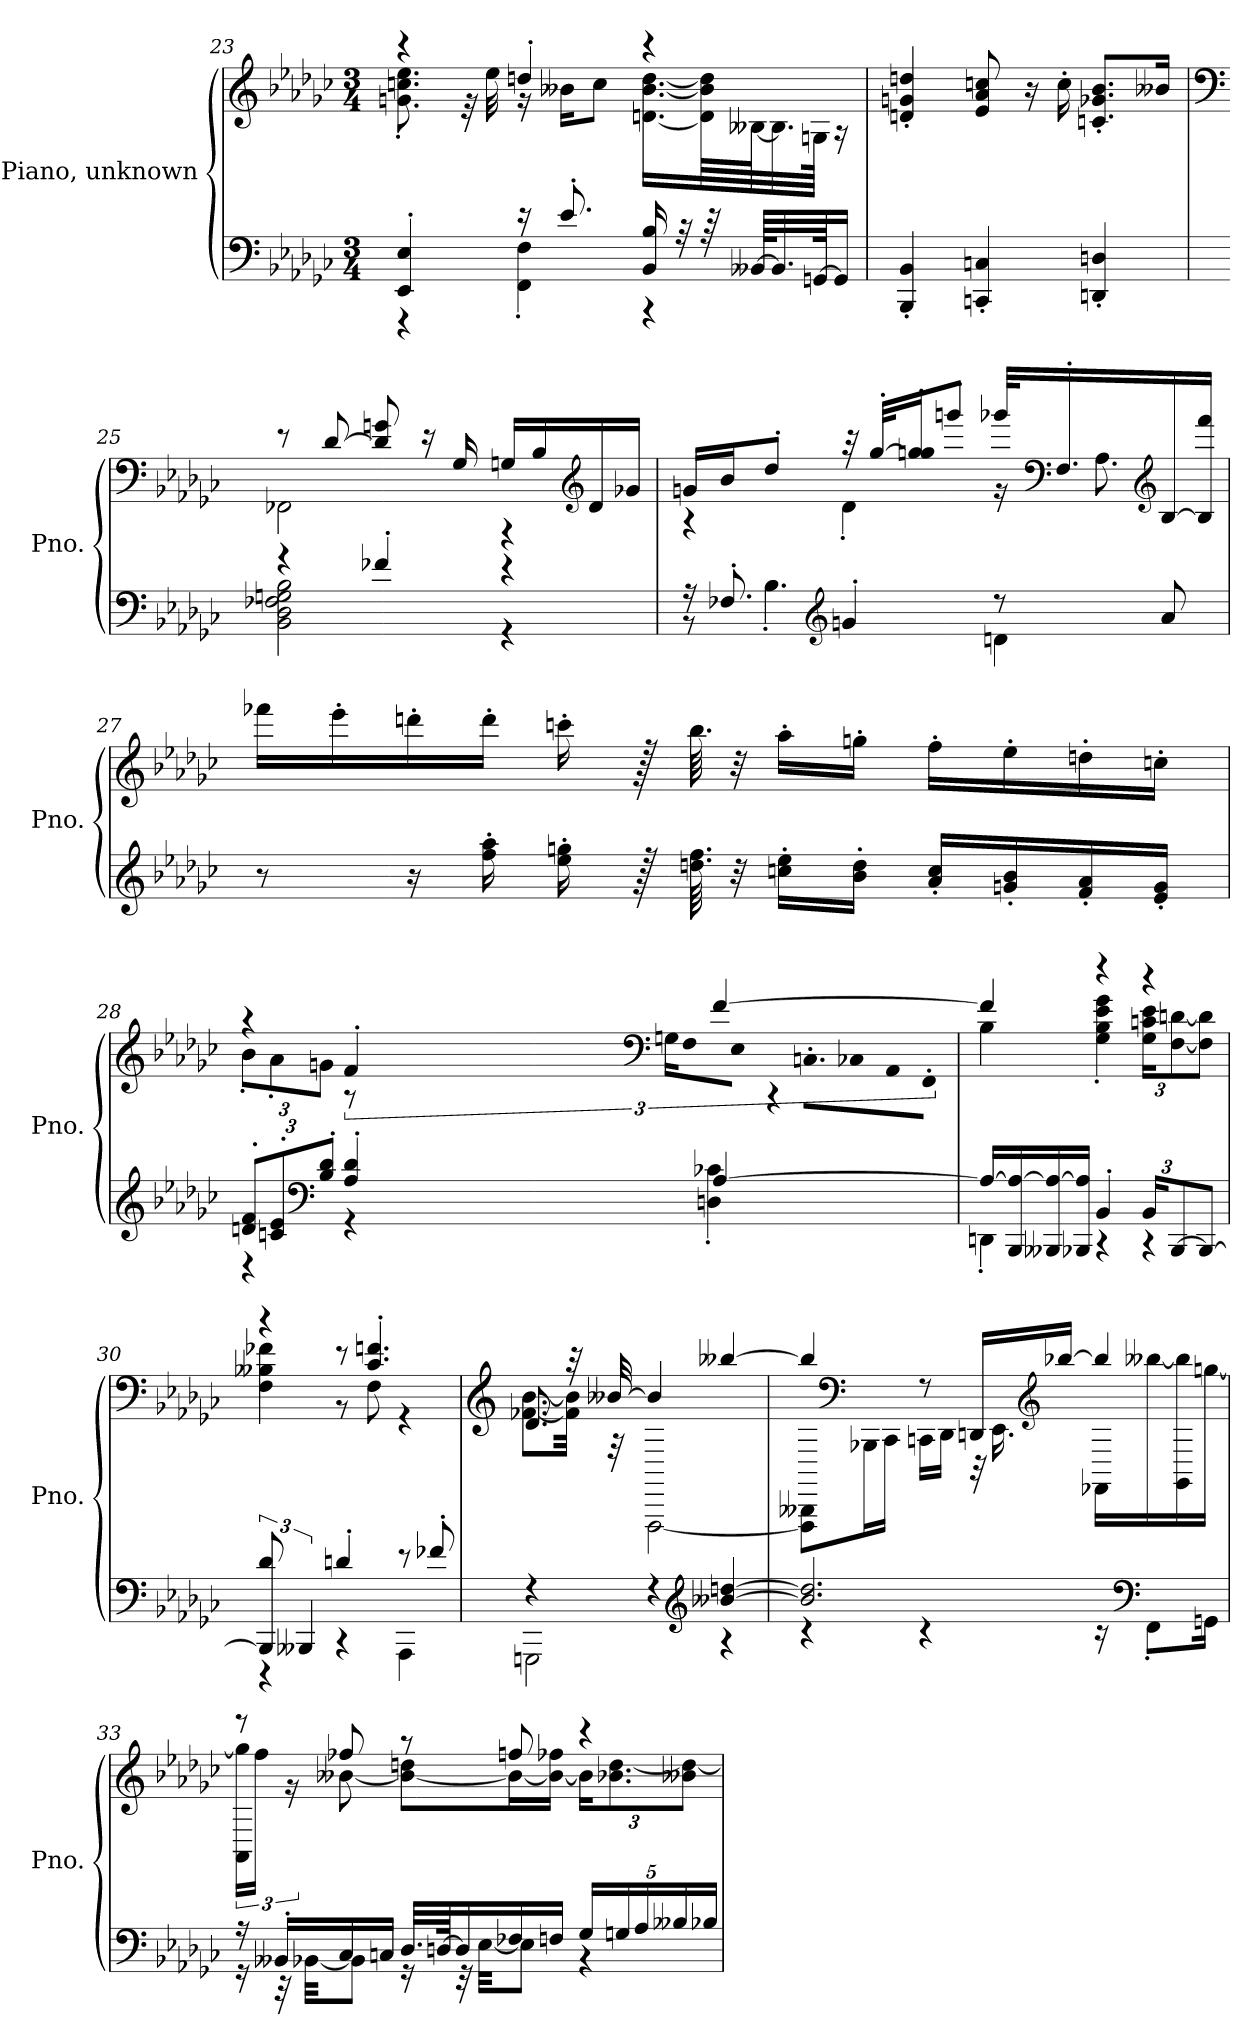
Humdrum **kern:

**kern	**kern
*part1	*part1
*staff2	*staff1
*I"Piano, unknown	*
*I'Pno.	*
!!LO:PB:g=z
*clefF4	*clefG2
*k[b-e-a-d-g-c-]	*k[b-e-a-d-g-c-]
*M3/4	*M3/4
=23	=23
*^	*^
4EE-/' 4E-/'	4r	4r	8.gn\' 8.ccn\' 8.ee-\'
.	.	.	32r
.	.	.	32ee-\
16r	4FF\' 4F\'	4ddn'/	16r
8.e-'/	.	.	16b--X\KL
.	.	.	8cc\J
16BB-/ 16B-/	4r	4r	[16.dn\ [16.b--\ [16.dd\LL
32r	.	.	.
64r	.	.	64d\] 64b--\] 64dd\]LL
[64BB--X/KLLL	.	.	[64B--X\J
32.BB--/]	.	.	32.B--\]
[64GGn/JK	.	.	64Gn\JJJk
16GG/JJ]	.	.	16r
*v	*v	*	*
*	*v	*v
=24	=24
4BBB-/' 4BB-/'	4dn/' 4gn/' 4ddn/'
4CCn/' 4Cn/'	8e-/ 8a-/ 8ccn/
.	16r
.	16cc'\
4DDn/' 4Dn/'	8.cn/' 8.g-X/' 8.b-/'L
.	16b--X/Jk
!!LO:LB:g=z
=25	=25
*	*clefF4
*^	*^
4r	2BB-\ 2D-\ 2F-X\ 2Gn\ 2B-\	8r	2FF-X\
.	.	[8d-/	.
4f-X'/	.	8d-/] 8gn/	.
.	.	16r	.
.	.	16G-/	.
4r	4r	16Gn/LL	4r
.	.	16B-/	.
*	*	*clefG2	*
.	.	16d-/	.
.	.	16g-X/JJ	.
=26	=26	=26	=26
16r	8r	16gn/LL	4r
8.F-X'/	.	16b-/J	.
.	4.B-'\	8dd-'/J	.
*clefG2	*	*	*
4gn'/	.	32r	4d-'\
.	.	[32gg-'/KLL	.
.	.	16gg-/]' 16ggn/'J	.
.	.	8gggn'/J	.
8r	4dn\	32ggg-X/KLL	16r
*	*	*clefF4	*
.	.	16.F'/	.
.	.	.	8.A-\
*	*	*clefG2	*
8a-/	.	[16B-/	.
.	.	16B-/] 16fff/JJ	.
*v	*v	*	*
*	*v	*v
!!LO:LB:g=z
=27	=27
8r	16fff-X\LL
.	16eee-'\
16r	16dddn'\
16ff\' 16aa-\'	16ddd'\JJ
16ee-\' 16ggn\'	16cccn'\
128r	128r
64.ddn\ 64.ff\	64.bb-\
32r	32r
16ccn\' 16ee-\'LL	16aa-'\LL
16b-\' 16dd\'JJ	16ggn'\JJ
16a-/' 16cc/'LL	16ff'\LL
16gn/' 16b-/'	16ee-'\
16f/' 16a-/'	16ddn'\
16e-/' 16g/'JJ	16ccn'\JJ
=28	=28
*	*^
*Xbrackettup	*	*Xbrackettup
*^	*	*
12dn/' 12f/'L	4r	4r	12b-'\L
12cn/' 12e-/'	.	.	12a-'\
*clefF4	*	*	*
12B-/' 12d/'J	.	.	12gn\J
*	*	*	*brackettup
4A-/' 4d/'	4r	4f'/	12r
*	*	*clefF4	*
.	.	.	24Gn\LL
.	.	.	16F\
.	.	.	16E-\JJ
[4A-/	4Dn\' 4c-X\'	[4f/	64r
.	.	.	32.Cn'\KLL
.	.	.	16C-X\
.	.	.	16AA-\
.	.	.	16FF'\JJ
!!LO:LB:g=z	!!
=29	=29	=29	=29
16A-/LL_	4DDn'\	4f/]	4B-\
16BBB-/ 16A-/_	.	.	.
16BBB--X/ 16A-/_	.	.	.
16BBB-X/ 16A-/]JJ	.	.	.
4BB-'/	4r	4r	4G-\' 4B-\' 4e-\' 4g-\'
*	*	*	*Xbrackettup
24BB-/KL	4r	4r	24G-\ 24cn\ 24e-\KL
[12BBB-/	.	.	[12F\ [12dn\
8BBB-/J_	.	.	8F\] 8d\]J
=30	=30	=30	=30
*brackettup	*	*	*
12BBB-/] 12d-/	4r	4r	4F\ 4B--X\ 4f-X\
6BBB--X/	.	.	.
4dn'/	4r	8r	8r
.	.	4.c-/' 4.fn/'	8F\
8r	4AAA-\	.	4r
8f-X'/	.	.	.
=31	=31	=31	=31
*	*	*clefG2	*
4r	2GGGn\	8.d-/	[8.f-X\ [8.b-\L
.	.	32r	32f-\] 32b-\]Jkk
.	.	[32b--X/	32r
4r	.	4b--/]	[2FFF\
*clefG2	*	*	*
[4b--X/ [4ddn/	4r	[4bb--X/	.
!!LO:LB:g=z	!!
=32	=32	=32	=32
2.b--/] 2.dd/]	4r	4bb--/]	8FFF\] 8BBB--X\L
*	*	*clefF4	*
.	.	.	16BBB-X\L
.	.	.	16CC-\JJ
.	4r	8r	16CCn\LL
.	.	.	16DD-\JJ
.	.	16DDn/LL	32r
.	.	.	16.EE-\
*	*	*clefG2	*
.	.	[16bb-X/JJ	.
.	16r	4bb-/]	16FF-X\LL
*clefF4	*	*	*
.	8FF'\L	.	[16bb--X\
.	.	.	16GG-\ 16bb--\]
.	16GGn\Jk	.	[16ggn\JJ
!!LO:LB:g=z	!!
=33	=33	=33	=33
*	*	*	*brackettup
16r	16r	8r	24AA-\ 24gg\]LL
.	.	.	24ff\JJ
16BB--X'/LL	32r	.	.
.	.	.	24r
.	[32BB-X\KKL	.	.
16C-/	8BB-\J]	8ff-X/	[8b--X\
16Cn/JJ	.	.	.
32.D-/LLL	16r	8r	8b--\_ 8ddn\L
[64Dn/JK	.	.	.
16D/]	32r	.	.
.	[32E-\KKL	.	.
16F-X/	8E-\J]	8ffn/	16b--\L_
16Fn/JJ	.	.	16b--\_ 16ff-X\JJ
*Xbrackettup	*	*	*Xbrackettup
20G-/LL	4r	4r	24b--\KL]
.	.	.	12.b-X\ [12.dd\
20Gn/	.	.	.
20A-/	.	.	.
20B--X/	.	.	.
.	.	.	12b--X\ 12dd\_J
20B-X/JJ	.	.	.
*v	*v	*	*
*	*v	*v
=	=
*-	*-
